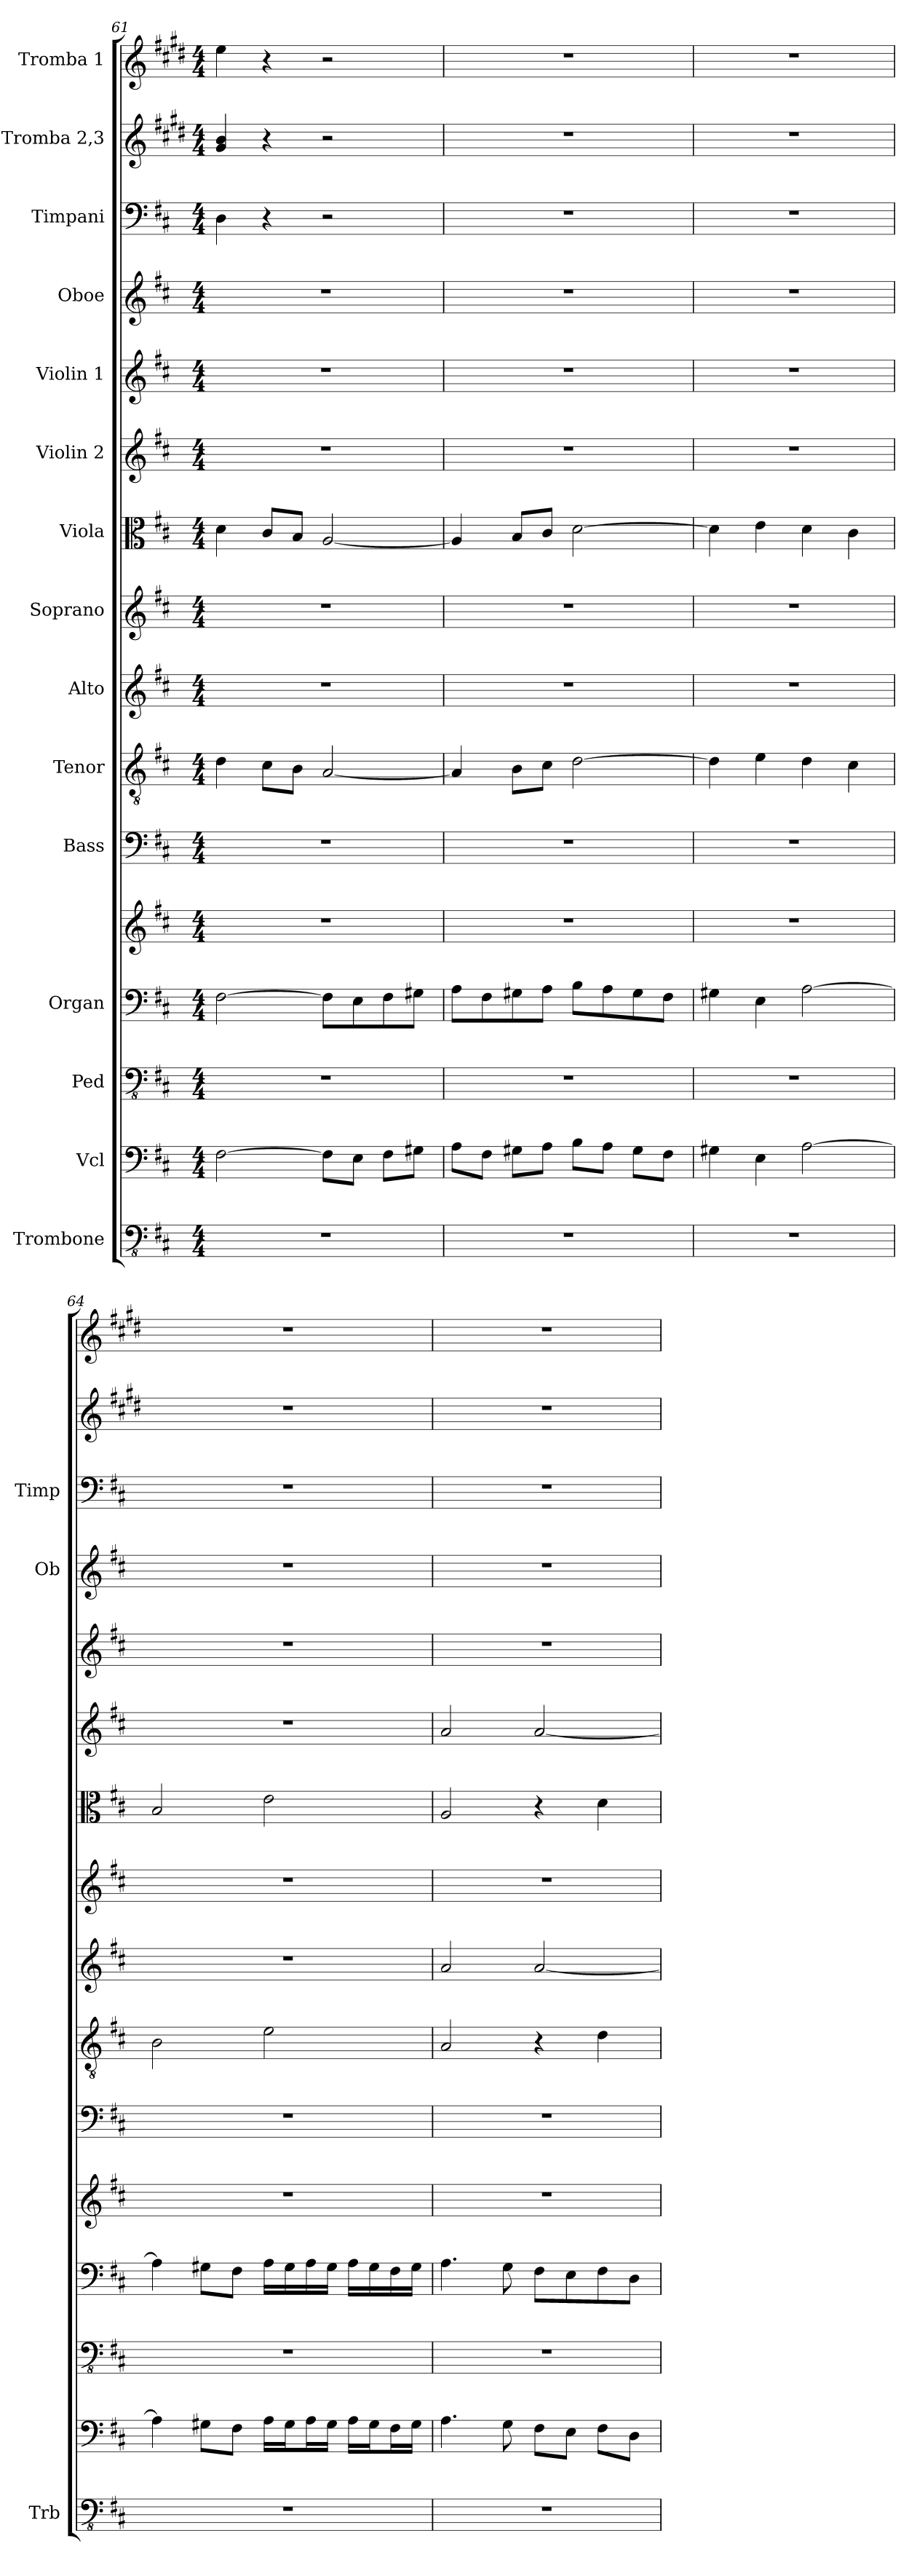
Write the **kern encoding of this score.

**kern	**kern	**kern	**kern	**kern	**kern	**kern	**kern	**kern	**kern	**kern	**kern	**kern	**kern	**kern	**kern
*part15	*part14	*part13	*part12	*part12	*part11	*part10	*part9	*part8	*part7	*part6	*part5	*part4	*part3	*part2	*part1
*staff16	*staff15	*staff14	*staff13	*staff12	*staff11	*staff10	*staff9	*staff8	*staff7	*staff6	*staff5	*staff4	*staff3	*staff2	*staff1
*I"Trombone	*I"Vcl	*I"Ped	*I"Organ	*	*I"Bass	*I"Tenor	*I"Alto	*I"Soprano	*I"Viola	*I"Violin 2	*I"Violin 1	*I"Oboe	*I"Timpani	*I"Tromba 2,3	*I"Tromba 1
*I'Trb	*	*	*	*	*	*	*	*	*	*	*	*I'Ob	*I'Timp	*	*
!!LO:PB:g=z
*clefFv4	*clefF4	*clefFv4	*clefF4	*clefG2	*clefF4	*clefGv2	*clefG2	*clefG2	*clefC3	*clefG2	*clefG2	*clefG2	*clefF4	*clefG2	*clefG2
*	*	*	*	*	*	*	*	*	*	*	*	*	*	*ITrd1c2	*ITrd1c2
*k[f#c#]	*k[f#c#]	*k[f#c#]	*k[f#c#]	*k[f#c#]	*k[f#c#]	*k[f#c#]	*k[f#c#]	*k[f#c#]	*k[f#c#]	*k[f#c#]	*k[f#c#]	*k[f#c#]	*k[f#c#]	*k[f#c#]	*k[f#c#]
*M4/4	*M4/4	*M4/4	*M4/4	*M4/4	*M4/4	*M4/4	*M4/4	*M4/4	*M4/4	*M4/4	*M4/4	*M4/4	*M4/4	*M4/4	*M4/4
=61	=61	=61	=61	=61	=61	=61	=61	=61	=61	=61	=61	=61	=61	=61	=61
1r	[2F#\	1r	[2F#\	1r	1r	4d\	1r	1r	4d\	1r	1r	1r	4D\	4f#/ 4a/	4dd\
.	.	.	.	.	.	8c#\L	.	.	8c#/L	.	.	.	4r	4r	4r
.	.	.	.	.	.	8B\J	.	.	8B/J	.	.	.	.	.	.
.	8F#\L]	.	8F#\L]	.	.	[2A/	.	.	[2A/	.	.	.	2r	2r	2r
.	8E\J	.	8E\	.	.	.	.	.	.	.	.	.	.	.	.
.	8F#\L	.	8F#\	.	.	.	.	.	.	.	.	.	.	.	.
.	8G#X\J	.	8G#X\J	.	.	.	.	.	.	.	.	.	.	.	.
=62	=62	=62	=62	=62	=62	=62	=62	=62	=62	=62	=62	=62	=62	=62	=62
1r	8A\L	1r	8A\L	1r	1r	4A/]	1r	1r	4A/]	1r	1r	1r	1r	1r	1r
.	8F#\J	.	8F#\	.	.	.	.	.	.	.	.	.	.	.	.
.	8G#X\L	.	8G#X\	.	.	8B\L	.	.	8B/L	.	.	.	.	.	.
.	8A\J	.	8A\J	.	.	8c#\J	.	.	8c#/J	.	.	.	.	.	.
.	8B\L	.	8B\L	.	.	[2d\	.	.	[2d\	.	.	.	.	.	.
.	8A\J	.	8A\	.	.	.	.	.	.	.	.	.	.	.	.
.	8G#\L	.	8G#\	.	.	.	.	.	.	.	.	.	.	.	.
.	8F#\J	.	8F#\J	.	.	.	.	.	.	.	.	.	.	.	.
=63	=63	=63	=63	=63	=63	=63	=63	=63	=63	=63	=63	=63	=63	=63	=63
1r	4G#X\	1r	4G#X\	1r	1r	4d\]	1r	1r	4d\]	1r	1r	1r	1r	1r	1r
.	4E\	.	4E\	.	.	4e\	.	.	4e\	.	.	.	.	.	.
.	[2A\	.	[2A\	.	.	4d\	.	.	4d\	.	.	.	.	.	.
.	.	.	.	.	.	4c#\	.	.	4c#\	.	.	.	.	.	.
=64	=64	=64	=64	=64	=64	=64	=64	=64	=64	=64	=64	=64	=64	=64	=64
1r	4A\]	1r	4A\]	1r	1r	2B\	1r	1r	2B/	1r	1r	1r	1r	1r	1r
.	8G#X\L	.	8G#X\L	.	.	.	.	.	.	.	.	.	.	.	.
.	8F#\J	.	8F#\J	.	.	.	.	.	.	.	.	.	.	.	.
.	16A\LL	.	16A\LL	.	.	2e\	.	.	2e\	.	.	.	.	.	.
.	16G#\J	.	16G#\	.	.	.	.	.	.	.	.	.	.	.	.
.	16A\L	.	16A\	.	.	.	.	.	.	.	.	.	.	.	.
.	16G#\JJ	.	16G#\JJ	.	.	.	.	.	.	.	.	.	.	.	.
.	16A\LL	.	16A\LL	.	.	.	.	.	.	.	.	.	.	.	.
.	16G#\J	.	16G#\	.	.	.	.	.	.	.	.	.	.	.	.
.	16F#\L	.	16F#\	.	.	.	.	.	.	.	.	.	.	.	.
.	16G#\JJ	.	16G#\JJ	.	.	.	.	.	.	.	.	.	.	.	.
=65	=65	=65	=65	=65	=65	=65	=65	=65	=65	=65	=65	=65	=65	=65	=65
1r	4.A\	1r	4.A\	1r	1r	2A/	2a/	1r	2A/	2a/	1r	1r	1r	1r	1r
.	8G\	.	8G\	.	.	.	.	.	.	.	.	.	.	.	.
.	8F#\L	.	8F#\L	.	.	4r	[2a/	.	4r	[2a/	.	.	.	.	.
.	8E\J	.	8E\	.	.	.	.	.	.	.	.	.	.	.	.
.	8F#\L	.	8F#\	.	.	4d\	.	.	4d\	.	.	.	.	.	.
.	8D\J	.	8D\J	.	.	.	.	.	.	.	.	.	.	.	.
=	=	=	=	=	=	=	=	=	=	=	=	=	=	=	=
*-	*-	*-	*-	*-	*-	*-	*-	*-	*-	*-	*-	*-	*-	*-	*-
